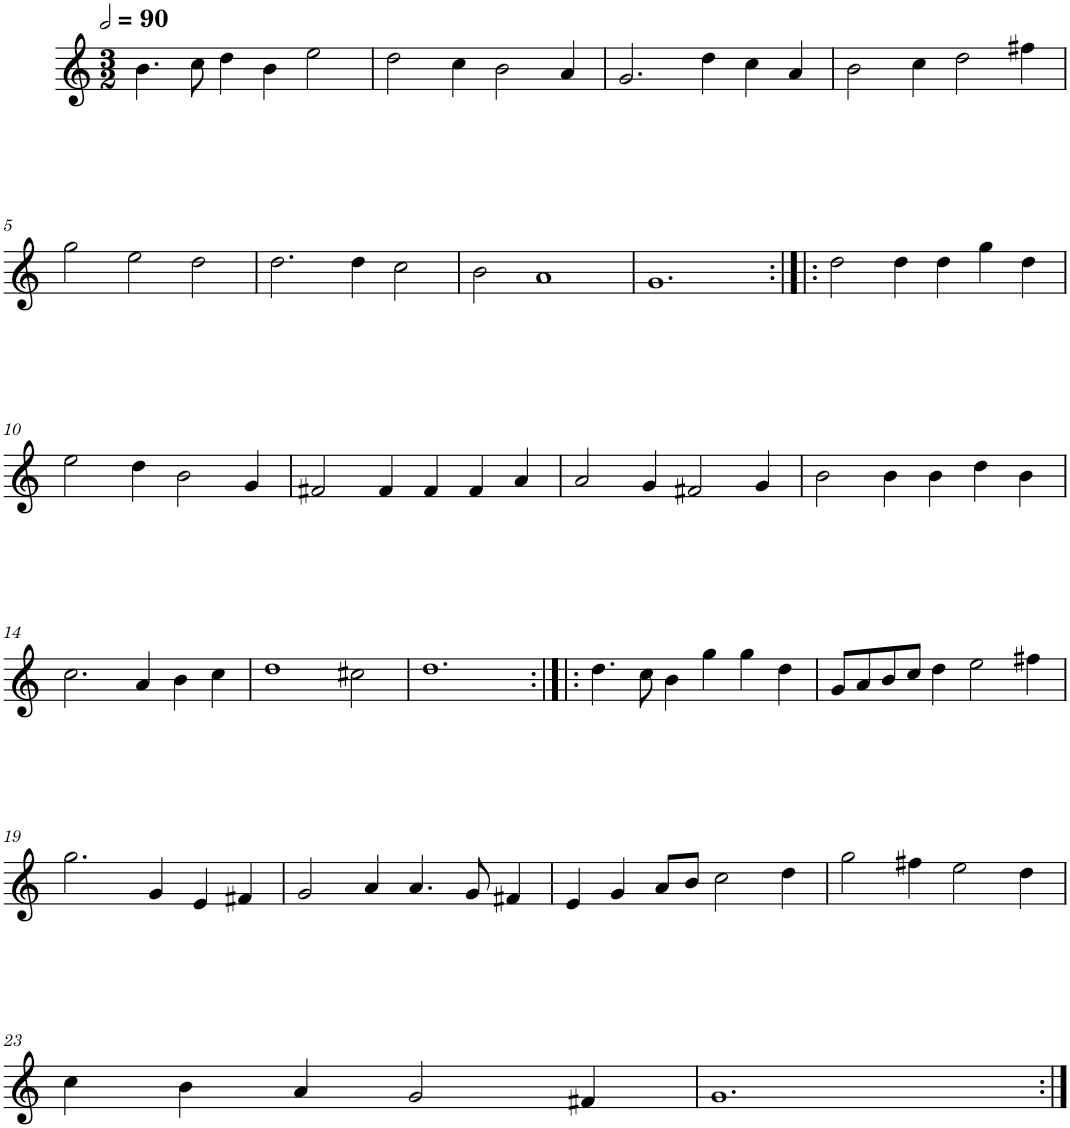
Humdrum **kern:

**kern
*part1
*staff1
*I"Cinq parties
*clefG2
*k[]
*M3/2
*MM180
=1
4.b\
8cc\
4dd\
4b\
2ee\
=2
2dd\
4cc\
2b\
4a/
=3
2.g/
4dd\
4cc\
4a/
=4
2b\
4cc\
2dd\
4ff#X\
!!LO:LB:g=z
=5
2gg\
2ee\
2dd\
=6
2.dd\
4dd\
2cc\
=7
2b\
1a
=8
1.g
=9:|!|:
2dd\
4dd\
4dd\
4gg\
4dd\
!!LO:LB:g=z
=10
2ee\
4dd\
2b\
4g/
=11
2f#X/
4f#/
4f#/
4f#/
4a/
=12
2a/
4g/
2f#X/
4g/
=13
2b\
4b\
4b\
4dd\
4b\
!!LO:LB:g=z
=14
2.cc\
4a/
4b\
4cc\
=15
1dd
2cc#X\
=16
1.dd
=17:|!|:
4.dd\
8cc\
4b\
4gg\
4gg\
4dd\
=18
8g/L
8a/
8b/
8cc/J
4dd\
2ee\
4ff#X\
!!LO:LB:g=z
=19
2.gg\
4g/
4e/
4f#X/
=20
2g/
4a/
4.a/
8g/
4f#X/
=21
4e/
4g/
8a/L
8b/J
2cc\
4dd\
=22
2gg\
4ff#X\
2ee\
4dd\
!!LO:LB:g=z
=23
4cc\
4b\
4a/
2g/
4f#X/
=24
1.g
=:|!
*-
